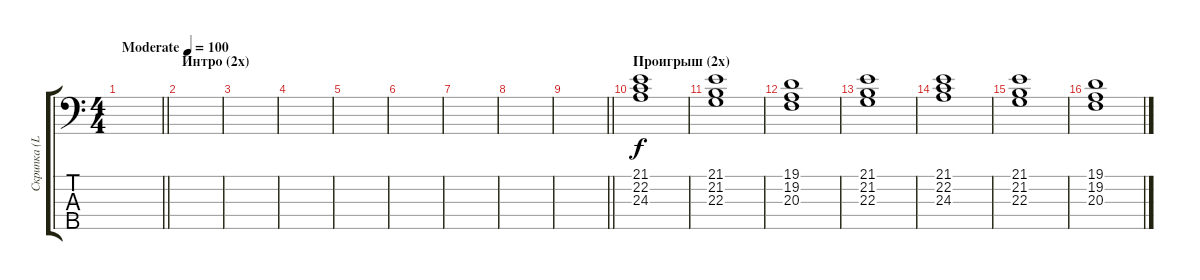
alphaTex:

\track ("Скрипка (L)" "Скрипка (L") {instrument stringensemble1}
\staff {score tabs}
\tuning (G2 D2 A1 E1 B0) {hide}
\ts (4 4)
\tempo (100 "Moderate")
\clef f4
\barLineRight lightlight
\ks c
|
\section ("" "Интро (2x)")
|
|
|
|
|
|
|
\barLineRight lightlight
|
\section ("" "Проигрыш (2x)")
(21.1 22.2 24.3).1 |
(21.1 21.2 22.3).1 |
(19.1 19.2 20.3).1 |
(21.1 21.2 22.3).1 |
(21.1 22.2 24.3).1 |
(21.1 21.2 22.3).1 |
(19.1 19.2 20.3).1
